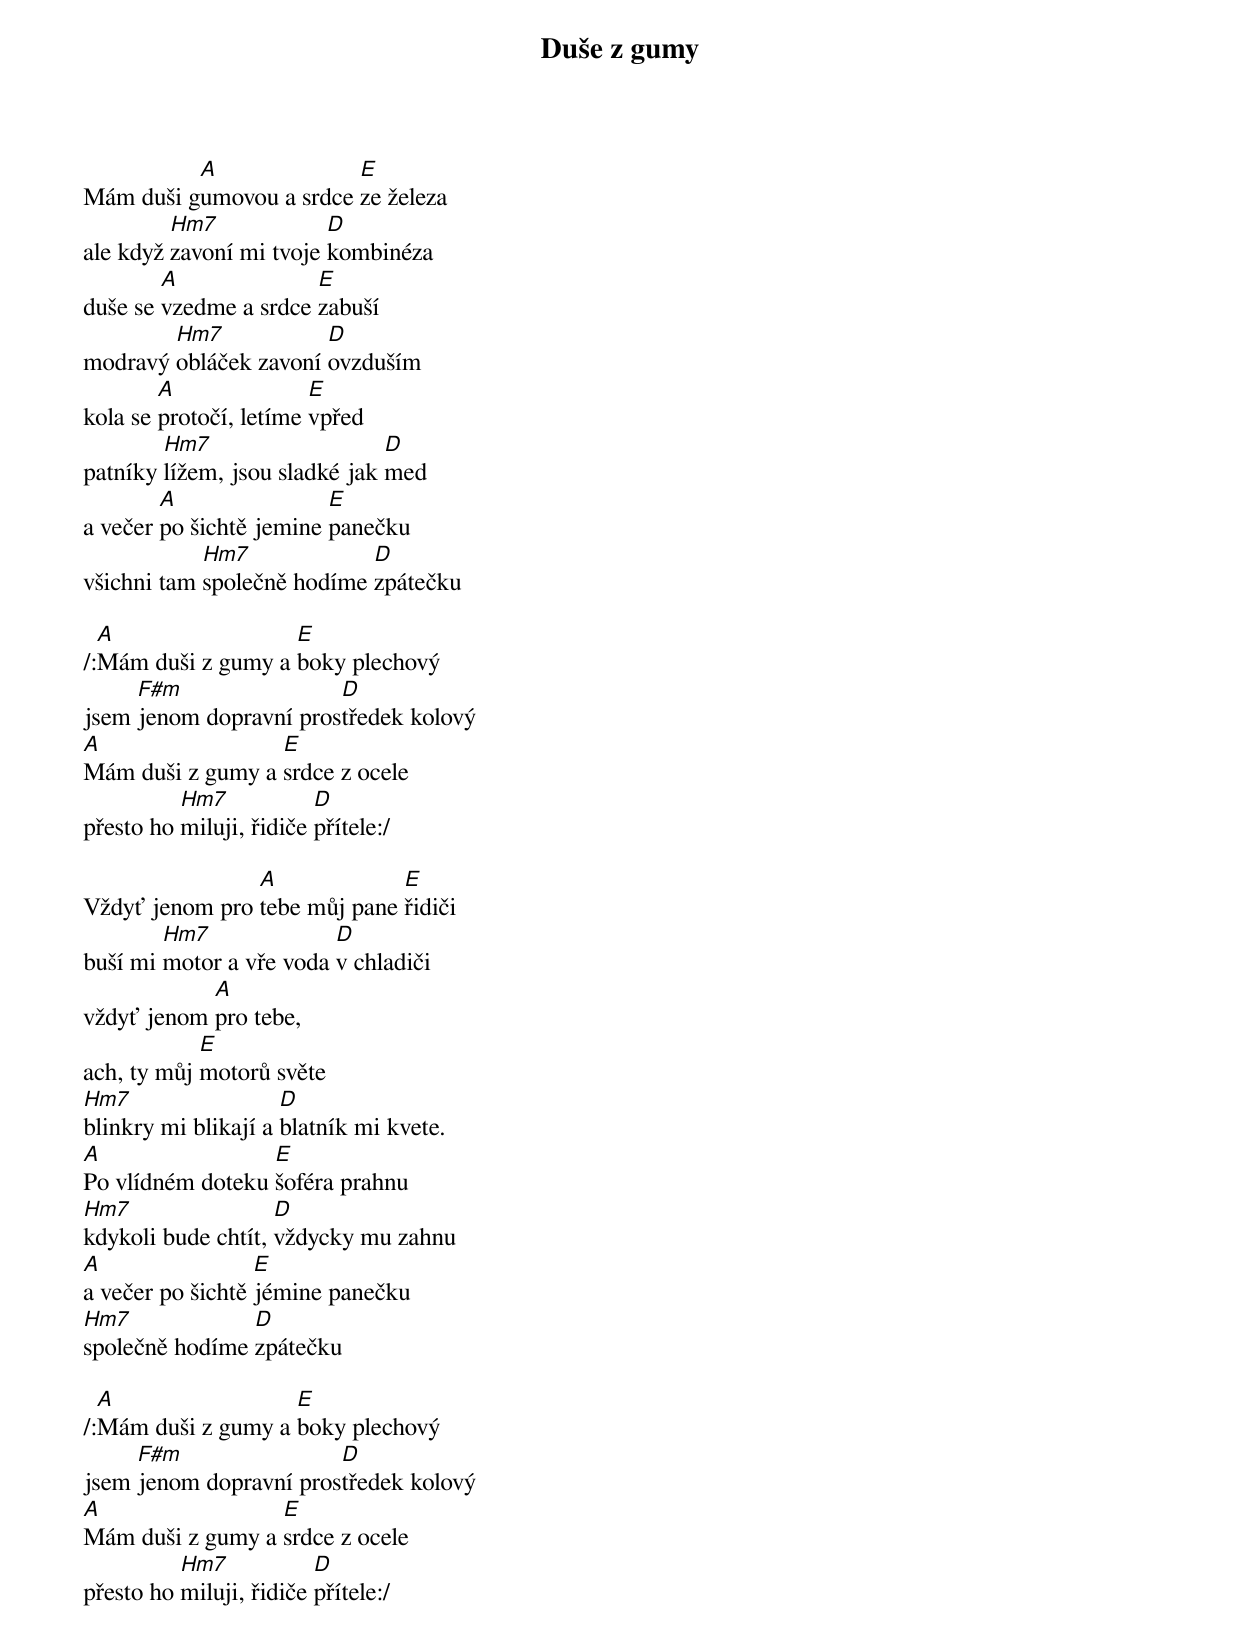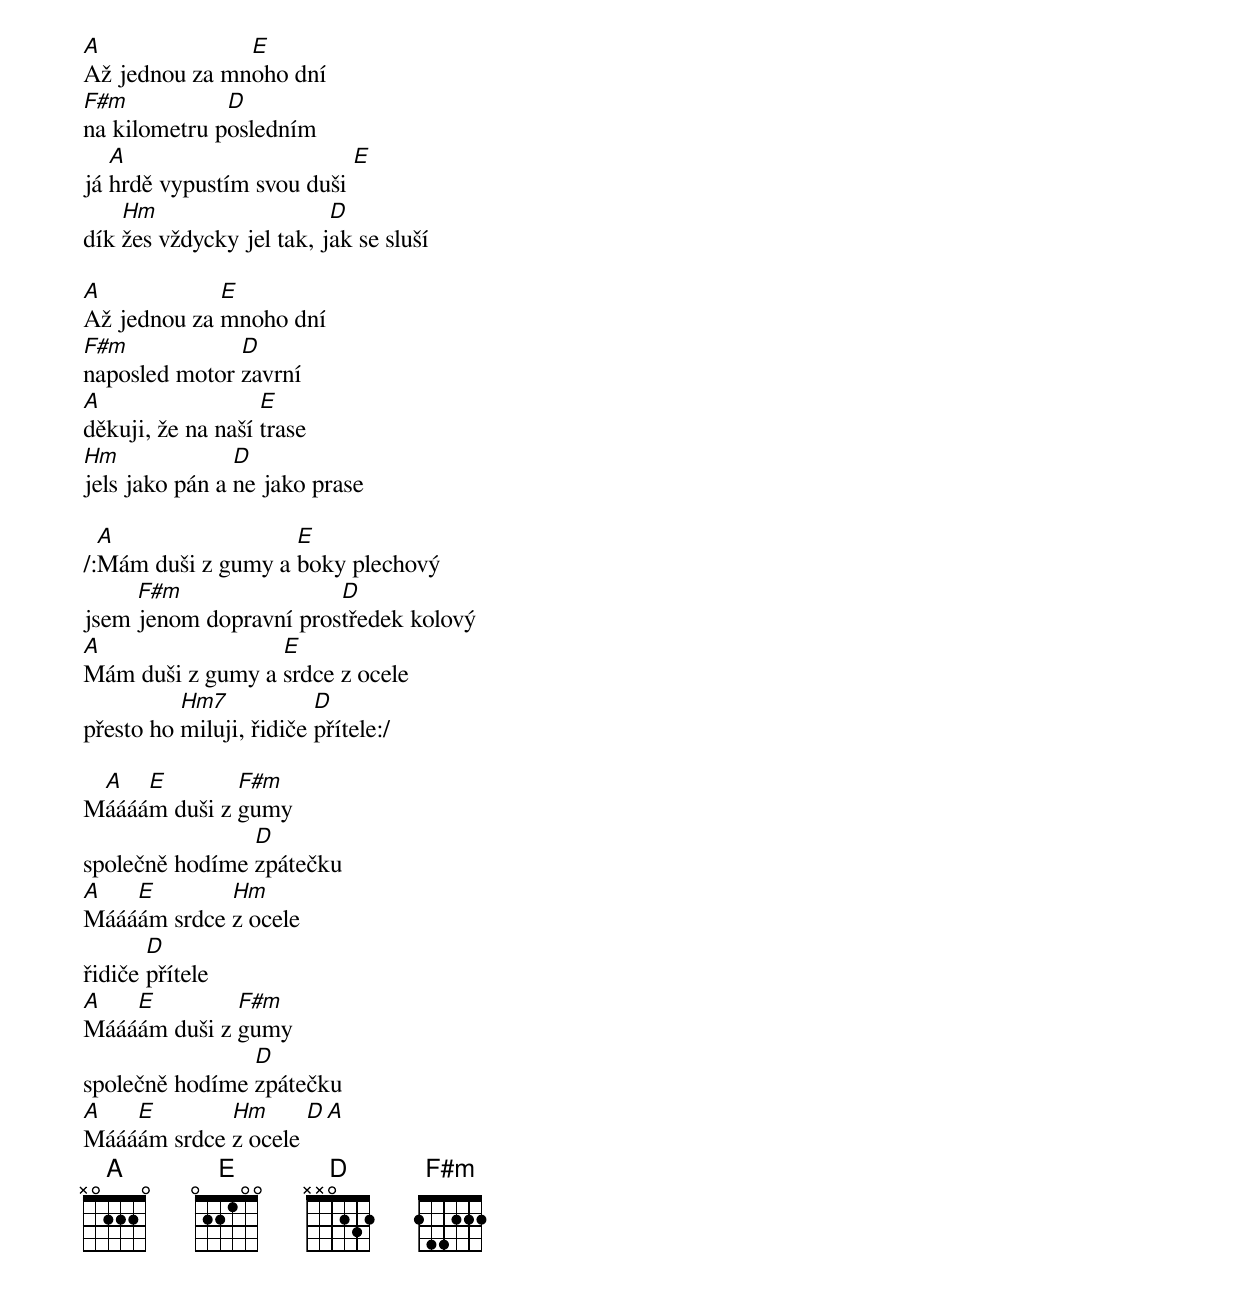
{title: Duše z gumy}
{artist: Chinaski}
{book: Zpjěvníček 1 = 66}

Mám duši g[A]umovou a srdce [E]ze železa
ale když [Hm7]zavoní mi tvoje [D]kombinéza
duše se [A]vzedme a srdce [E]zabuší
modravý [Hm7]obláček zavoní [D]ovzduším
kola se [A]protočí, letíme [E]vpřed
patníky [Hm7]lížem, jsou sladké jak [D]med
a večer [A]po šichtě jemine [E]panečku
všichni tam [Hm7]společně hodíme [D]zpátečku

/:[A]Mám duši z gumy a [E]boky plechový
jsem [F#m]jenom dopravní pros[D]tředek kolový
[A]Mám duši z gumy a [E]srdce z ocele
přesto ho [Hm7]miluji, řidiče [D]přítele:/

Vždyť jenom pro [A]tebe můj pane [E]řidiči
buší mi [Hm7]motor a vře voda [D]v chladiči
vždyť jenom [A]pro tebe,
ach, ty můj [E]motorů světe
[Hm7]blinkry mi blikají a [D]blatník mi kvete.
[A]Po vlídném doteku [E]šoféra prahnu
[Hm7]kdykoli bude chtít, [D]vždycky mu zahnu
[A]a večer po šichtě [E]jémine panečku
[Hm7]společně hodíme [D]zpátečku

/:[A]Mám duši z gumy a [E]boky plechový
jsem [F#m]jenom dopravní pros[D]tředek kolový
[A]Mám duši z gumy a [E]srdce z ocele
přesto ho [Hm7]miluji, řidiče [D]přítele:/

[A]Až jednou za mn[E]oho dní
[F#m]na kilometru p[D]osledním
já [A]hrdě vypustím svou duši [E]
dík [Hm]žes vždycky jel tak, j[D]ak se sluší

[A]Až jednou za [E]mnoho dní
[F#m]naposled motor [D]zavrní
[A]děkuji, že na naší [E]trase
[Hm]jels jako pán a [D]ne jako prase

/:[A]Mám duši z gumy a [E]boky plechový
jsem [F#m]jenom dopravní pros[D]tředek kolový
[A]Mám duši z gumy a [E]srdce z ocele
přesto ho [Hm7]miluji, řidiče [D]přítele:/

M[A]áááá[E]m duši z [F#m]gumy
společně hodíme [D]zpátečku
[A]Mááá[E]ám srdce [Hm]z ocele
řidiče [D]přítele
[A]Mááá[E]ám duši z [F#m]gumy
společně hodíme [D]zpátečku
[A]Mááá[E]ám srdce [Hm]z ocele [D][A]
